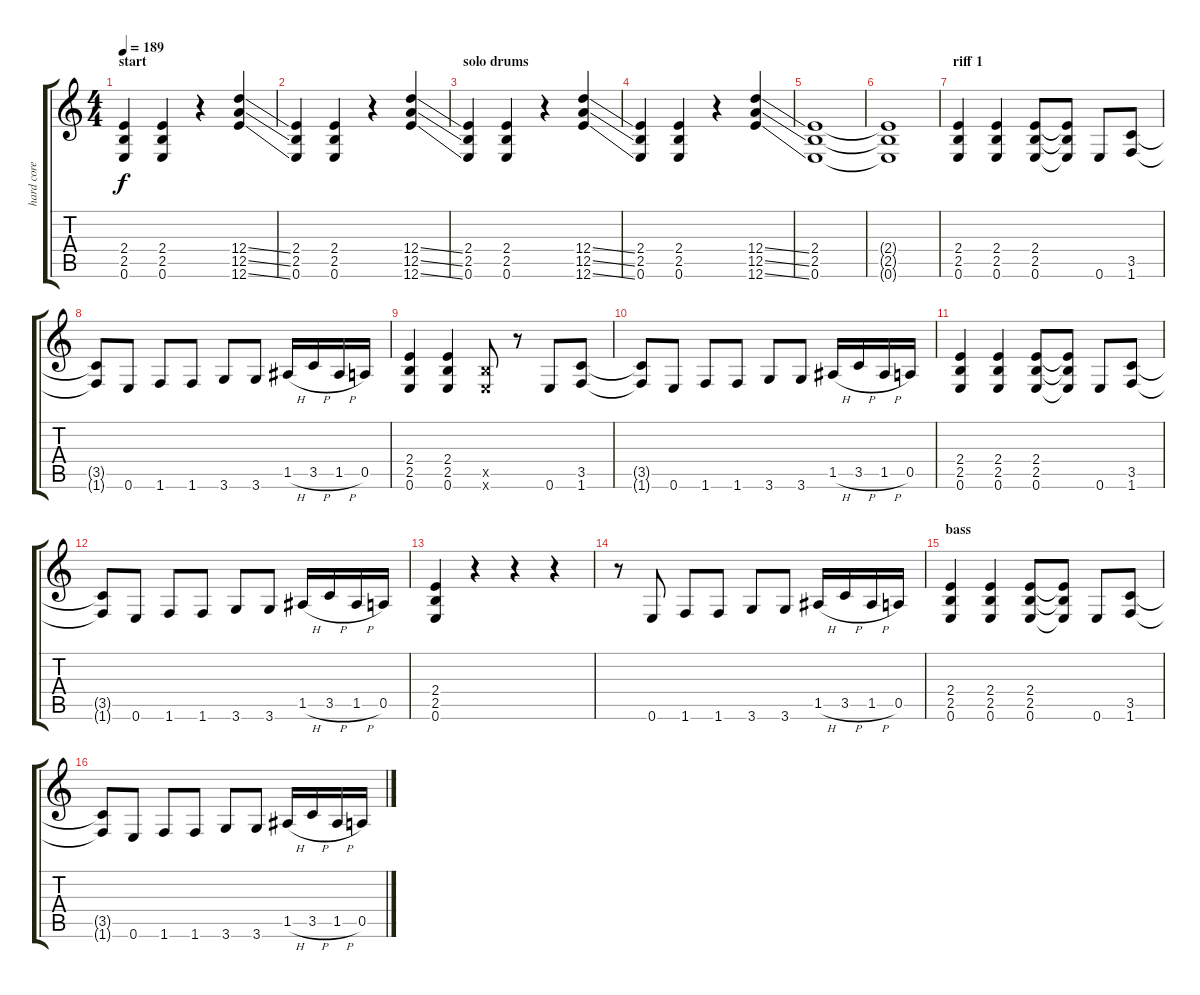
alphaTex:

\track ("hard core" "hard core") {instrument overdrivenguitar}
\staff {score tabs}
\tuning (E4 B3 G3 D3 A2 E2) {hide}
\ts (4 4)
\section ("" "start")
\tempo 189
\clef g2
\ks c
(2.4 2.5 0.6).4{dy f instrument overdrivenguitar} (2.4 2.5 0.6).4 r.4 (12.4{ss} 12.5{ss} 12.6{ss}).4 |
(2.4 2.5 0.6).4 (2.4 2.5 0.6).4 r.4 (12.4{ss} 12.5{ss} 12.6{ss}).4 |
\section ("" "solo drums")
(2.4 2.5 0.6).4 (2.4 2.5 0.6).4 r.4 (12.4{ss} 12.5{ss} 12.6{ss}).4 |
(2.4 2.5 0.6).4 (2.4 2.5 0.6).4 r.4 (12.4{ss} 12.5{ss} 12.6{ss}).4 |
(2.4 2.5 0.6).1 |
(2.4{t} 2.5{t} 0.6{t}).1 |
\section ("" "riff 1")
(2.4 2.5 0.6).4 (2.4 2.5 0.6).4 (2.4 2.5 0.6).8 (2.4{t} 2.5{t} 0.6{t}).8 0.6.8 (3.5 1.6).8 |
(3.5{t} 1.6{t}).8 0.6.8 1.6.8 1.6.8 3.6.8 3.6.8 1.5{h}.16 3.5{h}.16 1.5{h}.16 0.5.16 |
(2.4 2.5 0.6).4 (2.4 2.5 0.6).4 (2.5{x} 0.6{x}).8 r.8 0.6.8 (3.5 1.6).8 |
(3.5{t} 1.6{t}).8 0.6.8 1.6.8 1.6.8 3.6.8 3.6.8 1.5{h}.16 3.5{h}.16 1.5{h}.16 0.5.16 |
(2.4 2.5 0.6).4 (2.4 2.5 0.6).4 (2.4 2.5 0.6).8 (2.4{t} 2.5{t} 0.6{t}).8 0.6.8 (3.5 1.6).8 |
(3.5{t} 1.6{t}).8 0.6.8 1.6.8 1.6.8 3.6.8 3.6.8 1.5{h}.16 3.5{h}.16 1.5{h}.16 0.5.16 |
(2.4 2.5 0.6).4 r.4 r.4 r.4 |
r.8 0.6.8 1.6.8 1.6.8 3.6.8 3.6.8 1.5{h}.16 3.5{h}.16 1.5{h}.16 0.5.16 |
\section ("" "bass")
(2.4 2.5 0.6).4 (2.4 2.5 0.6).4 (2.4 2.5 0.6).8 (2.4{t} 2.5{t} 0.6{t}).8 0.6.8 (3.5 1.6).8 |
(3.5{t} 1.6{t}).8 0.6.8 1.6.8 1.6.8 3.6.8 3.6.8 1.5{h}.16 3.5{h}.16 1.5{h}.16 0.5.16
